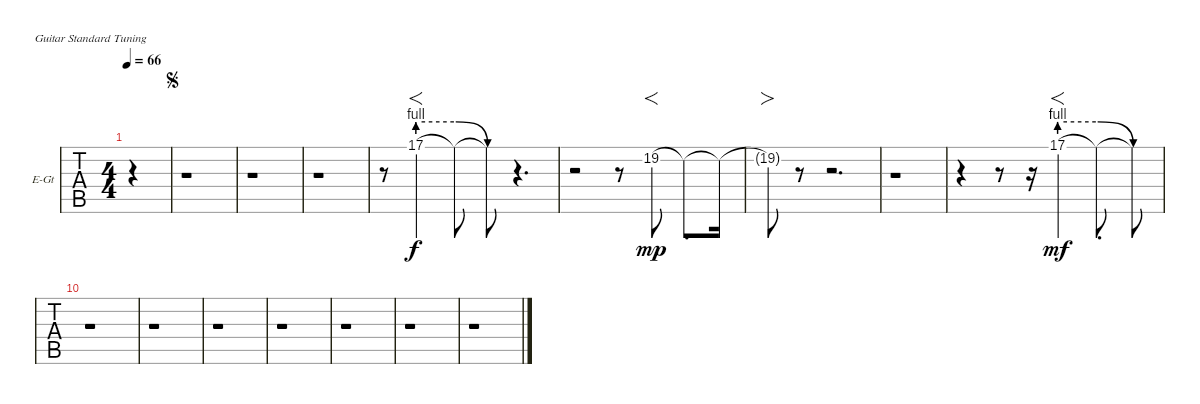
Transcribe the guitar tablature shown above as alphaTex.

\bracketExtendMode nobrackets
\firstSystemTrackNameOrientation horizontal
\otherSystemsTrackNameOrientation horizontal
\defaultBarNumberDisplay FirstOfSystem
\track ("Solo" "E-Gt") {instrument electricguitarclean}
\staff {tabs}
\tuning (E4 B3 G3 D3 A2 E2)
\ts (4 4)
\tempo 66
\clef g2
\ks c
|
\jump segno
r.1 |
r.1 |
r.1 |
r.8 17.1{be (prebend 0 4 60 4)}.4{f} 17.1{be (release 0 4 60 0) t}.8 17.1{be (hold 0 0 60 0) t}.8 r.4{d} |
r.2 r.8 19.2.8{f dy mp} 19.2{t}.8{d} 19.2{t}.16 |
19.2{t}.8{fo} r.8 r.2{d} |
r.1 |
r.4 r.8 r.16 17.1{be (prebend 0 4 60 4)}.4{f dy mf} 17.1{be (release 0 4 60 0) t}.8{d} 17.1{be (hold 0 0 60 0) t}.8 |
r.1 |
r.1 |
r.1 |
r.1 |
r.1 |
r.1 |
r.1
